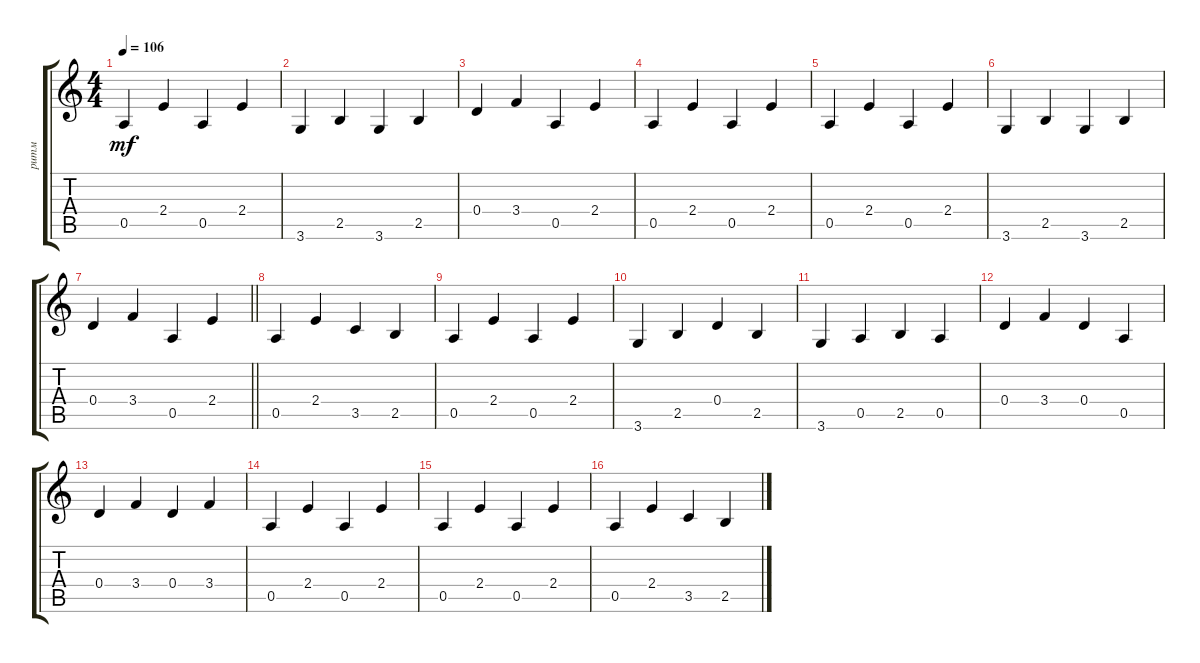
\track ("ритм" "ритм") {instrument acousticguitarsteel}
\staff {score tabs}
\tuning (E4 B3 G3 D3 A2 E2) {hide}
\ts (4 4)
\tempo 106
\clef g2
\ks aminor
0.5.4{dy mf} 2.4.4 0.5.4 2.4.4 |
3.6.4 2.5.4 3.6.4 2.5.4 |
0.4.4 3.4.4 0.5.4 2.4.4 |
0.5.4 2.4.4 0.5.4 2.4.4 |
0.5.4 2.4.4 0.5.4 2.4.4 |
3.6.4 2.5.4 3.6.4 2.5.4 |
\barLineRight lightlight
0.4.4 3.4.4 0.5.4 2.4.4 |
\section ("" "")
0.5.4 2.4.4 3.5.4 2.5.4 |
0.5.4 2.4.4 0.5.4 2.4.4 |
3.6.4 2.5.4 0.4.4 2.5.4 |
3.6.4 0.5.4 2.5.4 0.5.4 |
0.4.4 3.4.4 0.4.4 0.5.4 |
0.4.4 3.4.4 0.4.4 3.4.4 |
0.5.4 2.4.4 0.5.4 2.4.4 |
0.5.4 2.4.4 0.5.4 2.4.4 |
0.5.4 2.4.4 3.5.4 2.5.4
